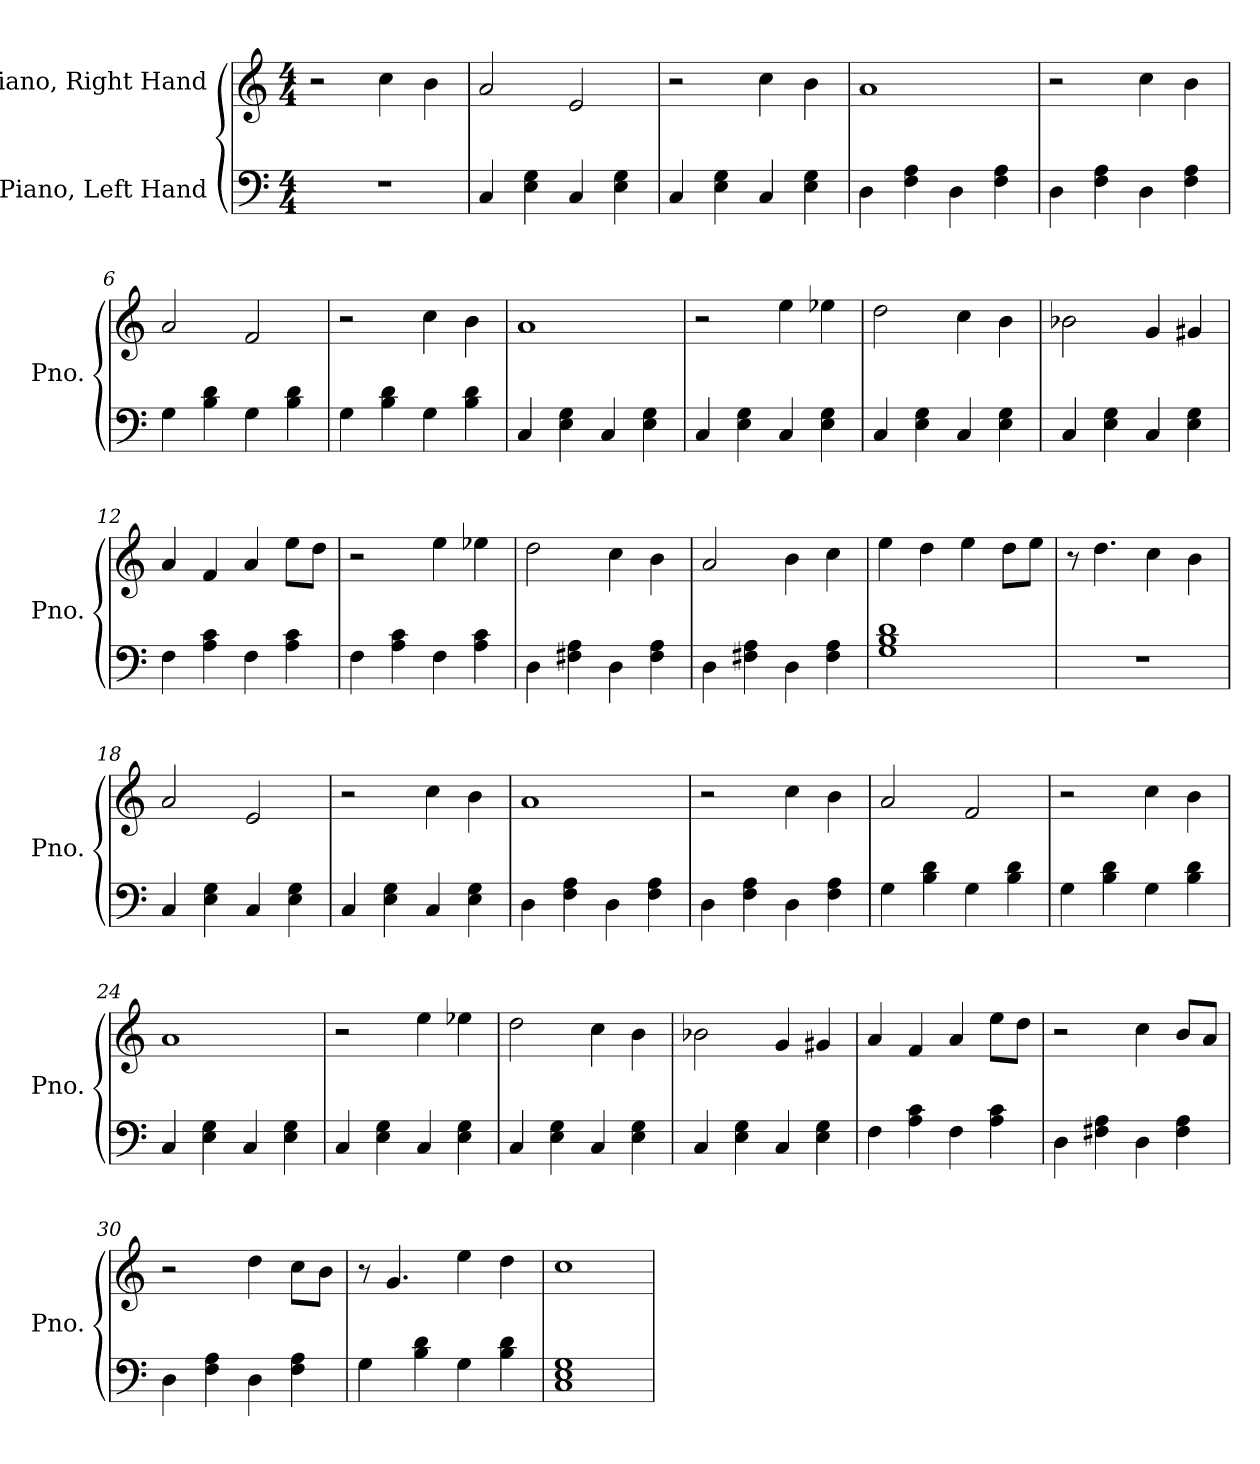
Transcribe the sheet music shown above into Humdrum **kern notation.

**kern	**kern
*part2	*part1
*staff2	*staff1
*I"Piano, Left Hand	*I"Piano, Right Hand
*I'Pno.	*I'Pno.
*clefF4	*clefG2
*k[]	*k[]
*M4/4	*M4/4
*MM150	*MM150
=1	=1
1r	2r
.	4cc\
.	4b\
=2	=2
4C/	2a/
4E\ 4G\	.
4C/	2e/
4E\ 4G\	.
=3	=3
4C/	2r
4E\ 4G\	.
4C/	4cc\
4E\ 4G\	4b\
=4	=4
4D\	1a
4F\ 4A\	.
4D\	.
4F\ 4A\	.
=5	=5
4D\	2r
4F\ 4A\	.
4D\	4cc\
4F\ 4A\	4b\
=6	=6
4G\	2a/
4B\ 4d\	.
4G\	2f/
4B\ 4d\	.
=7	=7
4G\	2r
4B\ 4d\	.
4G\	4cc\
4B\ 4d\	4b\
!!LO:LB:g=z
=8	=8
4C/	1a
4E\ 4G\	.
4C/	.
4E\ 4G\	.
=9	=9
4C/	2r
4E\ 4G\	.
4C/	4ee\
4E\ 4G\	4ee-X\
=10	=10
4C/	2dd\
4E\ 4G\	.
4C/	4cc\
4E\ 4G\	4b\
=11	=11
4C/	2b-X\
4E\ 4G\	.
4C/	4g/
4E\ 4G\	4g#X/
=12	=12
4F\	4a/
4A\ 4c\	4f/
4F\	4a/
4A\ 4c\	8ee\L
.	8dd\J
=13	=13
4F\	2r
4A\ 4c\	.
4F\	4ee\
4A\ 4c\	4ee-X\
=14	=14
4D\	2dd\
4F#X\ 4A\	.
4D\	4cc\
4F#\ 4A\	4b\
!!LO:LB:g=z
=15	=15
4D\	2a/
4F#X\ 4A\	.
4D\	4b\
4F#\ 4A\	4cc\
=16	=16
1G 1B 1d	4ee\
.	4dd\
.	4ee\
.	8dd\L
.	8ee\J
=17	=17
1r	8r
.	4.dd\
.	4cc\
.	4b\
=18	=18
4C/	2a/
4E\ 4G\	.
4C/	2e/
4E\ 4G\	.
=19	=19
4C/	2r
4E\ 4G\	.
4C/	4cc\
4E\ 4G\	4b\
=20	=20
4D\	1a
4F\ 4A\	.
4D\	.
4F\ 4A\	.
=21	=21
4D\	2r
4F\ 4A\	.
4D\	4cc\
4F\ 4A\	4b\
=22	=22
4G\	2a/
4B\ 4d\	.
4G\	2f/
4B\ 4d\	.
!!LO:LB:g=z
=23	=23
4G\	2r
4B\ 4d\	.
4G\	4cc\
4B\ 4d\	4b\
=24	=24
4C/	1a
4E\ 4G\	.
4C/	.
4E\ 4G\	.
=25	=25
4C/	2r
4E\ 4G\	.
4C/	4ee\
4E\ 4G\	4ee-X\
=26	=26
4C/	2dd\
4E\ 4G\	.
4C/	4cc\
4E\ 4G\	4b\
=27	=27
4C/	2b-X\
4E\ 4G\	.
4C/	4g/
4E\ 4G\	4g#X/
=28	=28
4F\	4a/
4A\ 4c\	4f/
4F\	4a/
4A\ 4c\	8ee\L
.	8dd\J
=29	=29
4D\	2r
4F#X\ 4A\	.
4D\	4cc\
4F#\ 4A\	8b/L
.	8a/J
!!LO:LB:g=z
=30	=30
4D\	2r
4F\ 4A\	.
4D\	4dd\
4F\ 4A\	8cc\L
.	8b\J
=31	=31
4G\	8r
.	4.g/
4B\ 4d\	.
4G\	4ee\
4B\ 4d\	4dd\
=32	=32
1C 1E 1G	1cc
=	=
*-	*-
